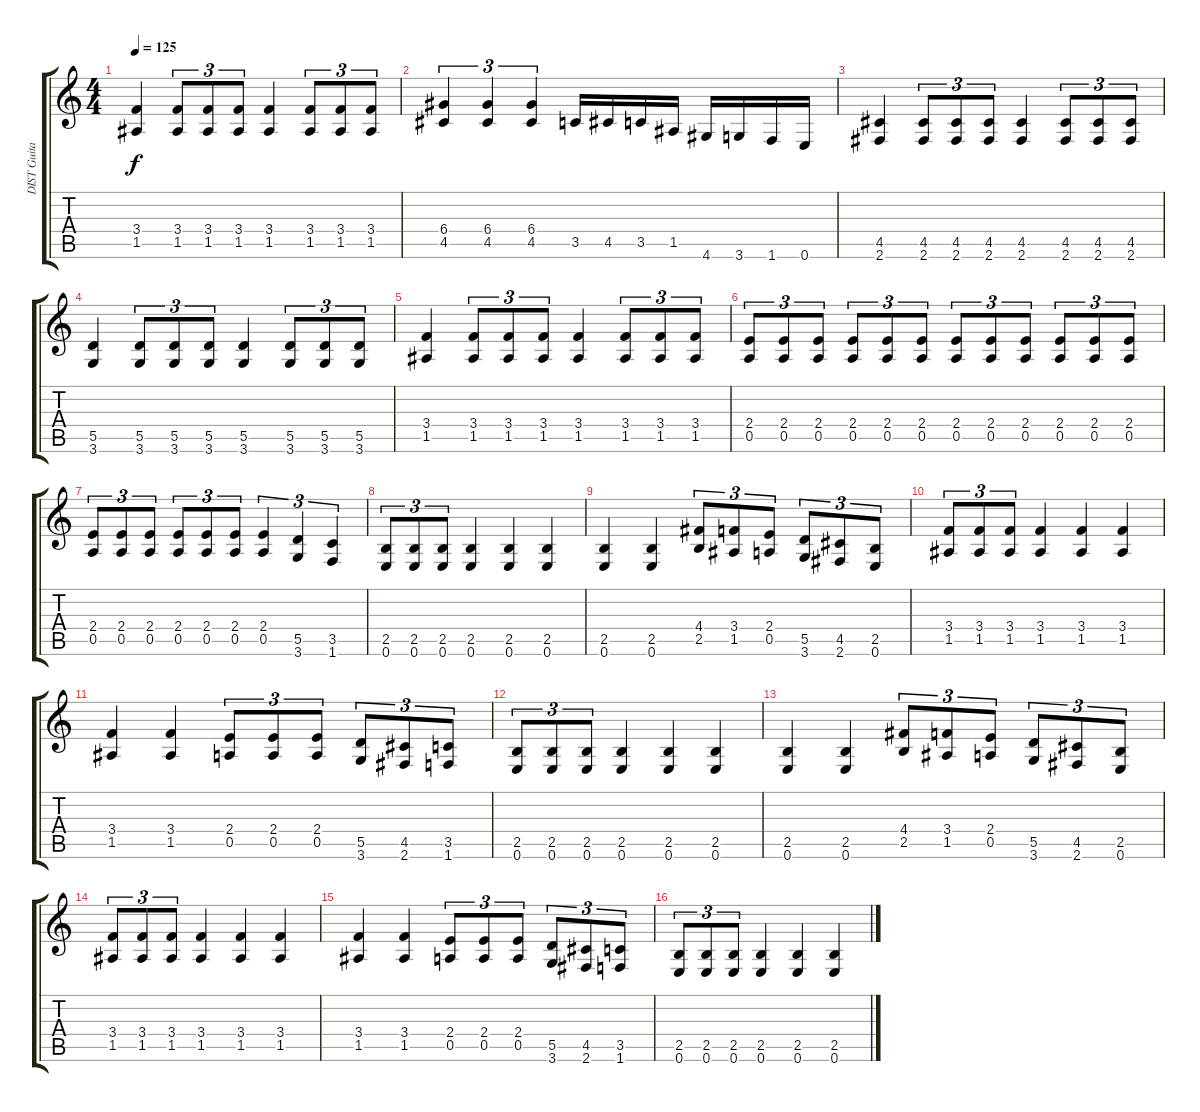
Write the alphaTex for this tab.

\track ("DIST Guitar" "DIST Guita") {instrument distortionguitar}
\staff {score tabs}
\tuning (E4 B3 G3 D3 A2 E2) {hide}
\ts (4 4)
\tempo 125
\clef g2
\ks c
(3.4 1.5).4{dy f} (3.4 1.5).8{tu (3 2)} (3.4 1.5).8{tu (3 2)} (3.4 1.5).8{tu (3 2)} (3.4 1.5).4 (3.4 1.5).8{tu (3 2)} (3.4 1.5).8{tu (3 2)} (3.4 1.5).8{tu (3 2)} |
(6.4 4.5).4{tu (3 2)} (6.4 4.5).4{tu (3 2)} (6.4 4.5).4{tu (3 2)} 3.5.16 4.5.16 3.5.16 1.5.16 4.6.16 3.6.16 1.6.16 0.6.16 |
(4.5 2.6).4 (4.5 2.6).8{tu (3 2)} (4.5 2.6).8{tu (3 2)} (4.5 2.6).8{tu (3 2)} (4.5 2.6).4 (4.5 2.6).8{tu (3 2)} (4.5 2.6).8{tu (3 2)} (4.5 2.6).8{tu (3 2)} |
(5.5 3.6).4 (5.5 3.6).8{tu (3 2)} (5.5 3.6).8{tu (3 2)} (5.5 3.6).8{tu (3 2)} (5.5 3.6).4 (5.5 3.6).8{tu (3 2)} (5.5 3.6).8{tu (3 2)} (5.5 3.6).8{tu (3 2)} |
(3.4 1.5).4 (3.4 1.5).8{tu (3 2)} (3.4 1.5).8{tu (3 2)} (3.4 1.5).8{tu (3 2)} (3.4 1.5).4 (3.4 1.5).8{tu (3 2)} (3.4 1.5).8{tu (3 2)} (3.4 1.5).8{tu (3 2)} |
(2.4 0.5).8{tu (3 2)} (2.4 0.5).8{tu (3 2)} (2.4 0.5).8{tu (3 2)} (2.4 0.5).8{tu (3 2)} (2.4 0.5).8{tu (3 2)} (2.4 0.5).8{tu (3 2)} (2.4 0.5).8{tu (3 2)} (2.4 0.5).8{tu (3 2)} (2.4 0.5).8{tu (3 2)} (2.4 0.5).8{tu (3 2)} (2.4 0.5).8{tu (3 2)} (2.4 0.5).8{tu (3 2)} |
(2.4 0.5).8{tu (3 2)} (2.4 0.5).8{tu (3 2)} (2.4 0.5).8{tu (3 2)} (2.4 0.5).8{tu (3 2)} (2.4 0.5).8{tu (3 2)} (2.4 0.5).8{tu (3 2)} (2.4 0.5).4{tu (3 2)} (5.5 3.6).4{tu (3 2)} (3.5 1.6).4{tu (3 2)} |
(2.5 0.6).8{tu (3 2)} (2.5 0.6).8{tu (3 2)} (2.5 0.6).8{tu (3 2)} (2.5 0.6).4 (2.5 0.6).4 (2.5 0.6).4 |
(2.5 0.6).4 (2.5 0.6).4 (4.4 2.5).8{tu (3 2)} (3.4 1.5).8{tu (3 2)} (2.4 0.5).8{tu (3 2)} (5.5 3.6).8{tu (3 2)} (4.5 2.6).8{tu (3 2)} (2.5 0.6).8{tu (3 2)} |
(3.4 1.5).8{tu (3 2)} (3.4 1.5).8{tu (3 2)} (3.4 1.5).8{tu (3 2)} (3.4 1.5).4 (3.4 1.5).4 (3.4 1.5).4 |
(3.4 1.5).4 (3.4 1.5).4 (2.4 0.5).8{tu (3 2)} (2.4 0.5).8{tu (3 2)} (2.4 0.5).8{tu (3 2)} (5.5 3.6).8{tu (3 2)} (4.5 2.6).8{tu (3 2)} (3.5 1.6).8{tu (3 2)} |
(2.5 0.6).8{tu (3 2)} (2.5 0.6).8{tu (3 2)} (2.5 0.6).8{tu (3 2)} (2.5 0.6).4 (2.5 0.6).4 (2.5 0.6).4 |
(2.5 0.6).4 (2.5 0.6).4 (4.4 2.5).8{tu (3 2)} (3.4 1.5).8{tu (3 2)} (2.4 0.5).8{tu (3 2)} (5.5 3.6).8{tu (3 2)} (4.5 2.6).8{tu (3 2)} (2.5 0.6).8{tu (3 2)} |
(3.4 1.5).8{tu (3 2)} (3.4 1.5).8{tu (3 2)} (3.4 1.5).8{tu (3 2)} (3.4 1.5).4 (3.4 1.5).4 (3.4 1.5).4 |
(3.4 1.5).4 (3.4 1.5).4 (2.4 0.5).8{tu (3 2)} (2.4 0.5).8{tu (3 2)} (2.4 0.5).8{tu (3 2)} (5.5 3.6).8{tu (3 2)} (4.5 2.6).8{tu (3 2)} (3.5 1.6).8{tu (3 2)} |
(2.5 0.6).8{tu (3 2)} (2.5 0.6).8{tu (3 2)} (2.5 0.6).8{tu (3 2)} (2.5 0.6).4 (2.5 0.6).4 (2.5 0.6).4
